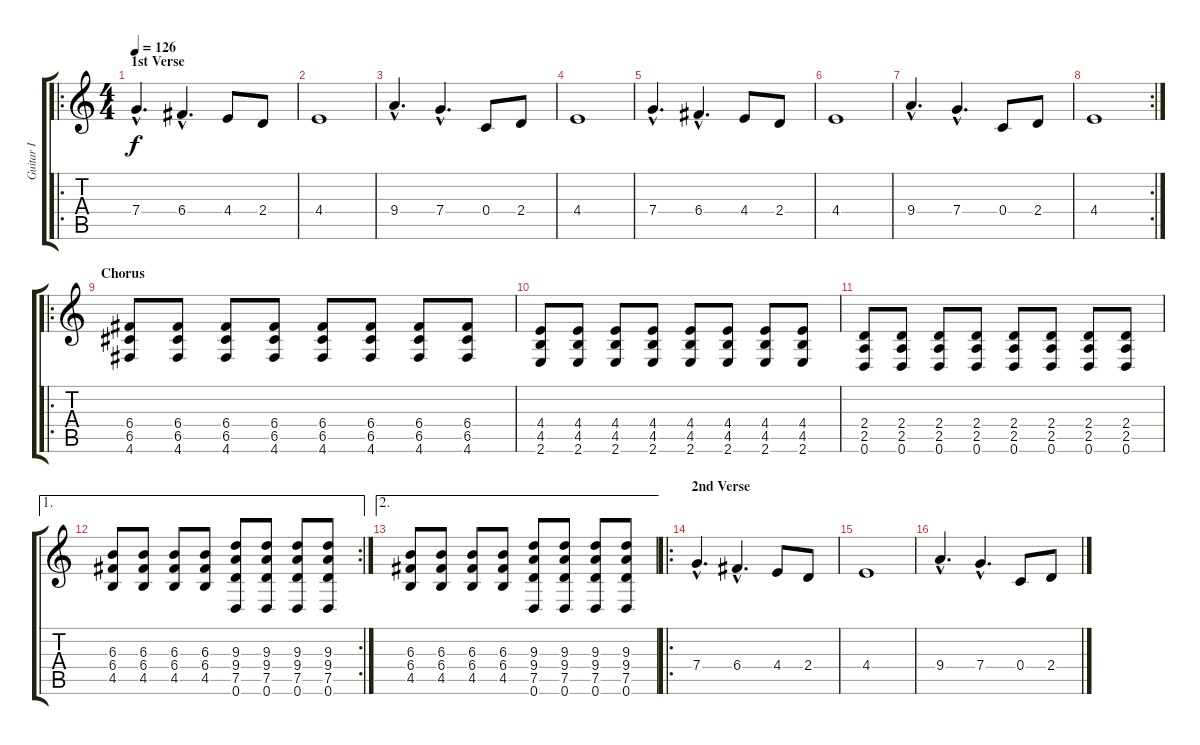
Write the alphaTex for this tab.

\track ("Guitar I" "Guitar I") {instrument distortionguitar}
\staff {score tabs}
\tuning (D4 A3 F3 C3 G2 D2) {hide}
\ro
\ts (4 4)
\section ("" "1st Verse")
\tempo 126
\clef g2
\ks c
7.4{hac}.4{d dy f} 6.4{hac}.4{d} 4.4.8 2.4.8 |
4.4.1 |
9.4{hac}.4{d} 7.4{hac}.4{d} 0.4.8 2.4.8 |
4.4.1 |
7.4{hac}.4{d} 6.4{hac}.4{d} 4.4.8 2.4.8 |
4.4.1 |
9.4{hac}.4{d} 7.4{hac}.4{d} 0.4.8 2.4.8 |
\rc 2
4.4.1 |
\ro
\section ("" "Chorus")
(6.4 6.5 4.6).8 (6.4 6.5 4.6).8 (6.4 6.5 4.6).8 (6.4 6.5 4.6).8 (6.4 6.5 4.6).8 (6.4 6.5 4.6).8 (6.4 6.5 4.6).8 (6.4 6.5 4.6).8 |
(4.4 4.5 2.6).8 (4.4 4.5 2.6).8 (4.4 4.5 2.6).8 (4.4 4.5 2.6).8 (4.4 4.5 2.6).8 (4.4 4.5 2.6).8 (4.4 4.5 2.6).8 (4.4 4.5 2.6).8 |
(2.4 2.5 0.6).8 (2.4 2.5 0.6).8 (2.4 2.5 0.6).8 (2.4 2.5 0.6).8 (2.4 2.5 0.6).8 (2.4 2.5 0.6).8 (2.4 2.5 0.6).8 (2.4 2.5 0.6).8 |
\ae 1
\rc 2
(6.3 6.4 4.5).8 (6.3 6.4 4.5).8 (6.3 6.4 4.5).8 (6.3 6.4 4.5).8 (9.3 9.4 7.5 0.6).8 (9.3 9.4 7.5 0.6).8 (9.3 9.4 7.5 0.6).8 (9.3 9.4 7.5 0.6).8 |
\ae 2
(6.3 6.4 4.5).8 (6.3 6.4 4.5).8 (6.3 6.4 4.5).8 (6.3 6.4 4.5).8 (9.3 9.4 7.5 0.6).8 (9.3 9.4 7.5 0.6).8 (9.3 9.4 7.5 0.6).8 (9.3 9.4 7.5 0.6).8 |
\ro
\section ("" "2nd Verse")
7.4{hac}.4{d} 6.4{hac}.4{d} 4.4.8 2.4.8 |
4.4.1 |
9.4{hac}.4{d} 7.4{hac}.4{d} 0.4.8 2.4.8
